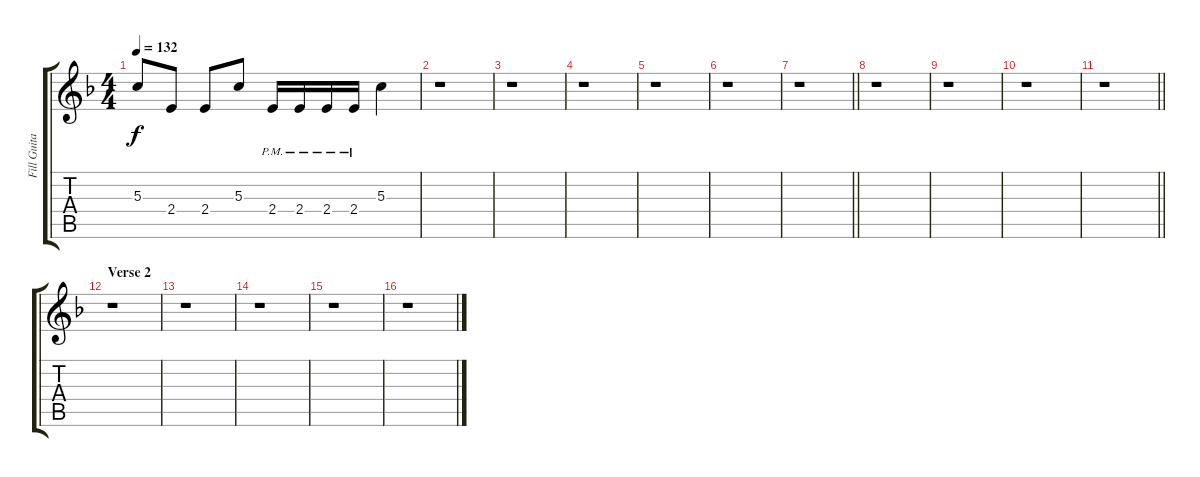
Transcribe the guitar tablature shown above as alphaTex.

\track ("Fill Guitar" "Fill Guita") {instrument distortionguitar}
\staff {score tabs}
\tuning (E4 B3 G3 D3 A2 E2) {hide}
\ts (4 4)
\tempo 132
\clef g2
\ks f
5.3.8{dy f volume 7} 2.4.8 2.4.8 5.3.8 2.4{pm}.16 2.4{pm}.16 2.4{pm}.16 2.4{pm}.16 5.3.4 |
r.1 |
r.1 |
r.1 |
r.1 |
r.1 |
\barLineRight lightlight
r.1 |
r.1 |
r.1 |
r.1 |
\barLineRight lightlight
r.1 |
\section ("" "Verse 2")
r.1 |
r.1 |
r.1 |
r.1 |
r.1
